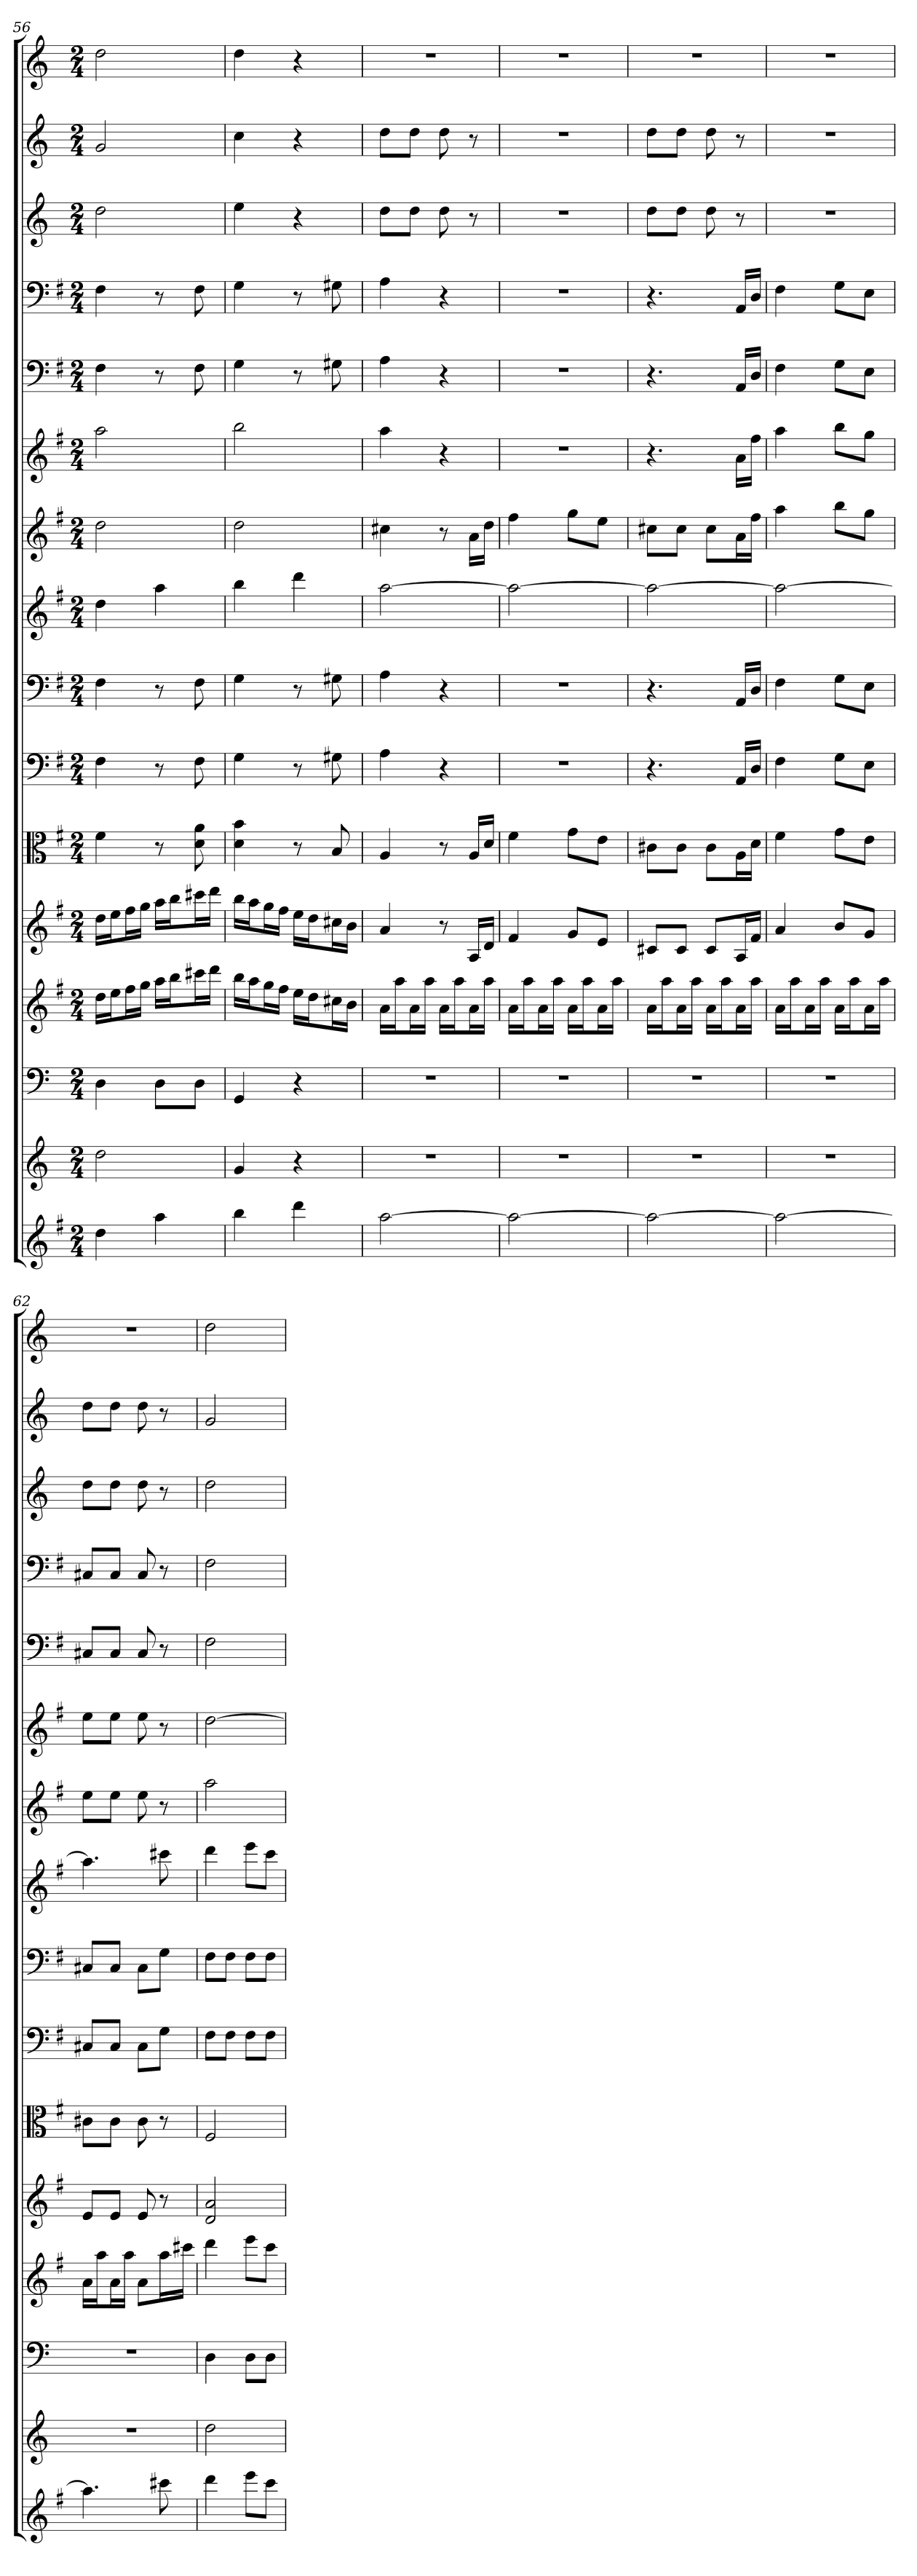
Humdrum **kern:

**kern	**kern	**kern	**kern	**kern	**kern	**kern	**kern	**kern	**kern	**kern	**kern	**kern	**kern	**kern	**kern
*part16	*part15	*part14	*part13	*part12	*part11	*part10	*part9	*part8	*part7	*part6	*part5	*part4	*part3	*part2	*part1
*staff16	*staff15	*staff14	*staff13	*staff12	*staff11	*staff10	*staff9	*staff8	*staff7	*staff6	*staff5	*staff4	*staff3	*staff2	*staff1
*	*	*clefF4	*	*	*clefC3	*clefF4	*clefF4	*	*	*	*clefF4	*clefF4	*	*	*
*k[f#]	*k[]	*k[]	*k[f#]	*k[f#]	*k[f#]	*k[f#]	*k[f#]	*k[f#]	*k[f#]	*k[f#]	*k[f#]	*k[f#]	*k[]	*k[]	*k[]
*M2/4	*M2/4	*M2/4	*M2/4	*M2/4	*M2/4	*M2/4	*M2/4	*M2/4	*M2/4	*M2/4	*M2/4	*M2/4	*M2/4	*M2/4	*M2/4
=56	=56	=56	=56	=56	=56	=56	=56	=56	=56	=56	=56	=56	=56	=56	=56
4dd	2dd	4D	16ddLL	16ddLL	4f#	4F#	4F#	4dd	2dd	2aa	4F#	4F#	2dd	2g	2dd
.	.	.	16eeJ	16eeJ	.	.	.	.	.	.	.	.	.	.	.
.	.	.	16ff#L	16ff#L	.	.	.	.	.	.	.	.	.	.	.
.	.	.	16ggJJ	16ggJJ	.	.	.	.	.	.	.	.	.	.	.
4aa	.	8D\L	16aaLL	16aaLL	8r	8r	8r	4aa	.	.	8r	8r	.	.	.
.	.	.	16bbJ	16bbJ	.	.	.	.	.	.	.	.	.	.	.
.	.	8D\J	16ccc#XL	16ccc#XL	8d 8a	8F#	8F#	.	.	.	8F#	8F#	.	.	.
.	.	.	16dddJJ	16dddJJ	.	.	.	.	.	.	.	.	.	.	.
=57	=57	=57	=57	=57	=57	=57	=57	=57	=57	=57	=57	=57	=57	=57	=57
4bb	4g	4GG	16bbLL	16bbLL	4d 4b	4G	4G	4bb	2dd	2bb	4G	4G	4ee	4cc	4dd
.	.	.	16aaJ	16aaJ	.	.	.	.	.	.	.	.	.	.	.
.	.	.	16ggL	16ggL	.	.	.	.	.	.	.	.	.	.	.
.	.	.	16ff#JJ	16ff#JJ	.	.	.	.	.	.	.	.	.	.	.
4ddd	4r	4r	16eeLL	16eeLL	8r	8r	8r	4ddd	.	.	8r	8r	4r	4r	4r
.	.	.	16ddJ	16ddJ	.	.	.	.	.	.	.	.	.	.	.
.	.	.	16cc#XL	16cc#XL	8B	8G#X	8G#X	.	.	.	8G#X	8G#X	.	.	.
.	.	.	16bJJ	16bJJ	.	.	.	.	.	.	.	.	.	.	.
=58	=58	=58	=58	=58	=58	=58	=58	=58	=58	=58	=58	=58	=58	=58	=58
[2aa	2r	2r	16aLL	4a	4A	4A	4A	[2aa	4cc#X	4aa	4A	4A	8ddL	8ddL	2r
.	.	.	16aaJ	.	.	.	.	.	.	.	.	.	.	.	.
.	.	.	16aL	.	.	.	.	.	.	.	.	.	8ddJ	8ddJ	.
.	.	.	16aaJJ	.	.	.	.	.	.	.	.	.	.	.	.
.	.	.	16aLL	8r	8r	4r	4r	.	8r	4r	4r	4r	8dd	8dd	.
.	.	.	16aaJ	.	.	.	.	.	.	.	.	.	.	.	.
.	.	.	16aL	16ALL	16A/LL	.	.	.	16aLL	.	.	.	8r	8r	.
.	.	.	16aaJJ	16dJJ	16d/JJ	.	.	.	16ddJJ	.	.	.	.	.	.
=59	=59	=59	=59	=59	=59	=59	=59	=59	=59	=59	=59	=59	=59	=59	=59
2aa_	2r	2r	16aLL	4f#	4f#	2r	2r	2aa_	4ff#	2r	2r	2r	2r	2r	2r
.	.	.	16aaJ	.	.	.	.	.	.	.	.	.	.	.	.
.	.	.	16aL	.	.	.	.	.	.	.	.	.	.	.	.
.	.	.	16aaJJ	.	.	.	.	.	.	.	.	.	.	.	.
.	.	.	16aLL	8gL	8g\L	.	.	.	8ggL	.	.	.	.	.	.
.	.	.	16aaJ	.	.	.	.	.	.	.	.	.	.	.	.
.	.	.	16aL	8eJ	8e\J	.	.	.	8eeJ	.	.	.	.	.	.
.	.	.	16aaJJ	.	.	.	.	.	.	.	.	.	.	.	.
=60	=60	=60	=60	=60	=60	=60	=60	=60	=60	=60	=60	=60	=60	=60	=60
2aa_	2r	2r	16aLL	8c#XL	8c#X\L	4.r	4.r	2aa_	8cc#XL	4.r	4.r	4.r	8ddL	8ddL	2r
.	.	.	16aaJ	.	.	.	.	.	.	.	.	.	.	.	.
.	.	.	16aL	8c#J	8c#\J	.	.	.	8cc#J	.	.	.	8ddJ	8ddJ	.
.	.	.	16aaJJ	.	.	.	.	.	.	.	.	.	.	.	.
.	.	.	16aLL	8c#L	8c#\L	.	.	.	8cc#L	.	.	.	8dd	8dd	.
.	.	.	16aaJ	.	.	.	.	.	.	.	.	.	.	.	.
.	.	.	16aL	16AL	16A\L	16AA/LL	16AA/LL	.	16aL	16aLL	16AA/LL	16AA/LL	8r	8r	.
.	.	.	16aaJJ	16f#JJ	16d\JJ	16D/JJ	16D/JJ	.	16ff#JJ	16ff#JJ	16D/JJ	16D/JJ	.	.	.
=61	=61	=61	=61	=61	=61	=61	=61	=61	=61	=61	=61	=61	=61	=61	=61
2aa_	2r	2r	16aLL	4a	4f#	4F#	4F#	2aa_	4aa	4aa	4F#	4F#	2r	2r	2r
.	.	.	16aaJ	.	.	.	.	.	.	.	.	.	.	.	.
.	.	.	16aL	.	.	.	.	.	.	.	.	.	.	.	.
.	.	.	16aaJJ	.	.	.	.	.	.	.	.	.	.	.	.
.	.	.	16aLL	8bL	8g\L	8G\L	8G\L	.	8bbL	8bbL	8G\L	8G\L	.	.	.
.	.	.	16aaJ	.	.	.	.	.	.	.	.	.	.	.	.
.	.	.	16aL	8gJ	8e\J	8E\J	8E\J	.	8ggJ	8ggJ	8E\J	8E\J	.	.	.
.	.	.	16aaJJ	.	.	.	.	.	.	.	.	.	.	.	.
=62	=62	=62	=62	=62	=62	=62	=62	=62	=62	=62	=62	=62	=62	=62	=62
4.aa]	2r	2r	16aLL	8eL	8c#X\L	8C#X/L	8C#X/L	4.aa]	8eeL	8eeL	8C#X/L	8C#X/L	8ddL	8ddL	2r
.	.	.	16aaJ	.	.	.	.	.	.	.	.	.	.	.	.
.	.	.	16aL	8eJ	8c#\J	8C#/J	8C#/J	.	8eeJ	8eeJ	8C#/J	8C#/J	8ddJ	8ddJ	.
.	.	.	16aaJJ	.	.	.	.	.	.	.	.	.	.	.	.
.	.	.	8aL	8e	8c#	8C#\L	8C#\L	.	8ee	8ee	8C#	8C#	8dd	8dd	.
8ccc#X	.	.	16aaL	8r	8r	8G\J	8G\J	8ccc#X	8r	8r	8r	8r	8r	8r	.
.	.	.	16ccc#XJJ	.	.	.	.	.	.	.	.	.	.	.	.
=63	=63	=63	=63	=63	=63	=63	=63	=63	=63	=63	=63	=63	=63	=63	=63
4ddd	2dd	4D	4ddd	2d 2a	2F#	8F#\L	8F#\L	4ddd	2aa	[2dd	2F#	2F#	2dd	2g	2dd
.	.	.	.	.	.	8F#\J	8F#\J	.	.	.	.	.	.	.	.
8eeeL	.	8D\L	8eeeL	.	.	8F#\L	8F#\L	8eeeL	.	.	.	.	.	.	.
8cccJ	.	8D\J	8cccJ	.	.	8F#\J	8F#\J	8cccJ	.	.	.	.	.	.	.
=	=	=	=	=	=	=	=	=	=	=	=	=	=	=	=
*-	*-	*-	*-	*-	*-	*-	*-	*-	*-	*-	*-	*-	*-	*-	*-
